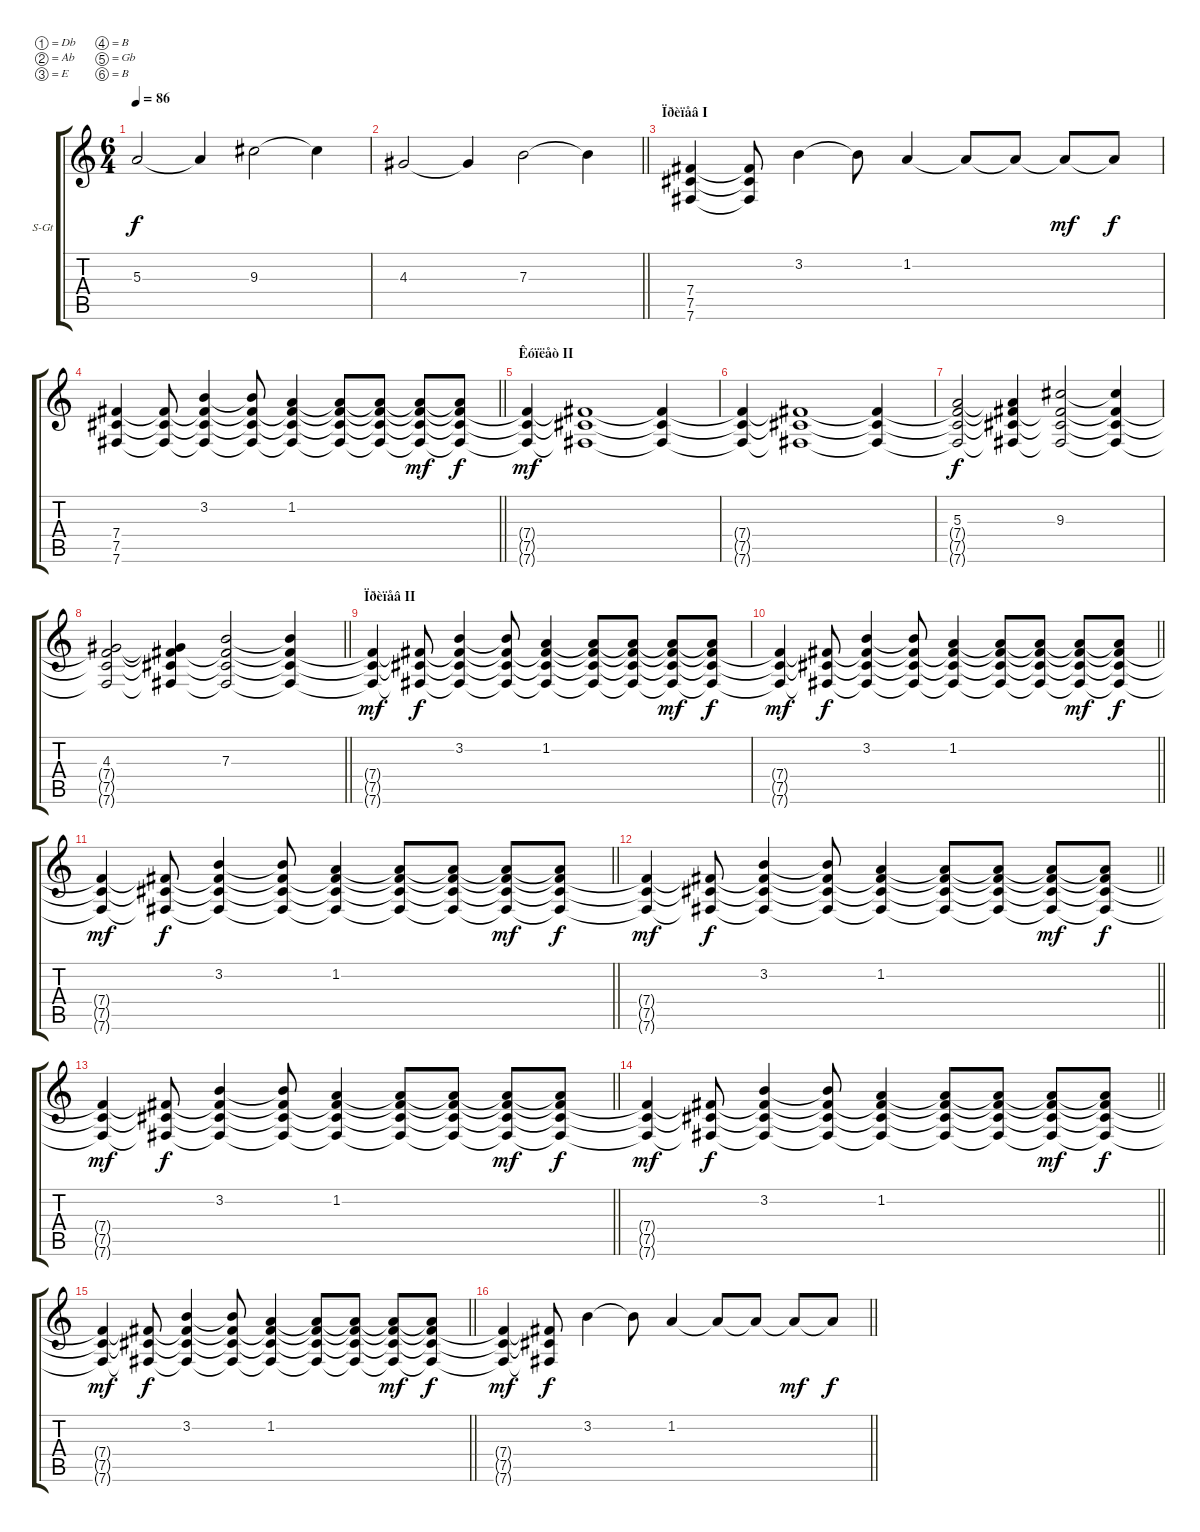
\bracketExtendMode groupsimilarinstruments
\firstSystemTrackNameOrientation horizontal
\otherSystemsTrackNameOrientation horizontal
\track ("êëàâà" "S-Gt") {instrument brightacousticpiano}
\staff {score tabs}
\tuning (Db4 Ab3 E3 B2 Gb2 B1)
\displaytranspose 12
\ts (6 4)
\tempo 86
\clef g2
\ks c
5.3.2{dy f} 5.3{t}.4 9.3.2 9.3{t}.4 |
\barLineRight lightlight
4.3.2 4.3{t}.4 7.3.2 7.3{t}.4 |
\section ("" "Ïðèïåâ I")
(7.4 7.5 7.6).4 (7.4{t} 7.5{t} 7.6{t}).8 3.2.4 3.2{t}.8 1.2.4 1.2{t}.8 1.2{t}.8 1.2{t}.8{dy mf} 1.2{t}.8{dy f} |
\barLineRight lightlight
(7.4 7.5 7.6).4 (7.4{t} 7.5{t} 7.6{t}).8 (3.2 7.4{t} 7.5{t} 7.6{t}).4 (3.2{t} 7.4{t} 7.5{t} 7.6{t}).8 (1.2 7.4{t} 7.5{t} 7.6{t}).4 (1.2{t} 7.4{t} 7.5{t} 7.6{t}).8 (1.2{t} 7.4{t} 7.5{t} 7.6{t}).8 (1.2{t} 7.4{t} 7.5{t} 7.6{t}).8{dy mf} (1.2{t} 7.4{t} 7.5{t} 7.6{t}).8{dy f} |
\section ("" "Êóïëåò II")
(7.4{t} 7.5{t} 7.6{t}).4{dy mf} (7.4{t} 7.5{t} 7.6{t}).1 (7.4{t} 7.5{t} 7.6{t}).4 |
(7.4{t} 7.5{t} 7.6{t}).4 (7.4{t} 7.5{t} 7.6{t}).1 (7.4{t} 7.5{t} 7.6{t}).4 |
(5.3 7.4{t} 7.5{t} 7.6{t}).2{dy f} (5.3{t} 7.4{t} 7.5{t} 7.6{t}).4 (9.3 7.4{t} 7.5{t} 7.6{t}).2 (9.3{t} 7.4{t} 7.5{t} 7.6{t}).4 |
\barLineRight lightlight
(4.3 7.4{t} 7.5{t} 7.6{t}).2 (4.3{t} 7.4{t} 7.5{t} 7.6{t}).4 (7.3 7.4{t} 7.5{t} 7.6{t}).2 (7.3{t} 7.4{t} 7.5{t} 7.6{t}).4 |
\section ("" "Ïðèïåâ II")
(7.4{t} 7.5{t} 7.6{t}).4{dy mf} (7.4{t} 7.5{t} 7.6{t}).8{dy f} (3.2 7.4{t} 7.5{t} 7.6{t}).4 (3.2{t} 7.4{t} 7.5{t} 7.6{t}).8 (1.2 7.4{t} 7.5{t} 7.6{t}).4 (1.2{t} 7.4{t} 7.5{t} 7.6{t}).8 (1.2{t} 7.4{t} 7.5{t} 7.6{t}).8 (1.2{t} 7.4{t} 7.5{t} 7.6{t}).8{dy mf} (1.2{t} 7.4{t} 7.5{t} 7.6{t}).8{dy f} |
\barLineRight lightlight
(7.4{t} 7.5{t} 7.6{t}).4{dy mf} (7.4{t} 7.5{t} 7.6{t}).8{dy f} (3.2 7.4{t} 7.5{t} 7.6{t}).4 (3.2{t} 7.4{t} 7.5{t} 7.6{t}).8 (1.2 7.4{t} 7.5{t} 7.6{t}).4 (1.2{t} 7.4{t} 7.5{t} 7.6{t}).8 (1.2{t} 7.4{t} 7.5{t} 7.6{t}).8 (1.2{t} 7.4{t} 7.5{t} 7.6{t}).8{dy mf} (1.2{t} 7.4{t} 7.5{t} 7.6{t}).8{dy f} |
\barLineRight lightlight
(7.4{t} 7.5{t} 7.6{t}).4{dy mf} (7.4{t} 7.5{t} 7.6{t}).8{dy f} (3.2 7.4{t} 7.5{t} 7.6{t}).4 (3.2{t} 7.4{t} 7.5{t} 7.6{t}).8 (1.2 7.4{t} 7.5{t} 7.6{t}).4 (1.2{t} 7.4{t} 7.5{t} 7.6{t}).8 (1.2{t} 7.4{t} 7.5{t} 7.6{t}).8 (1.2{t} 7.4{t} 7.5{t} 7.6{t}).8{dy mf} (1.2{t} 7.4{t} 7.5{t} 7.6{t}).8{dy f} |
\barLineRight lightlight
(7.4{t} 7.5{t} 7.6{t}).4{dy mf} (7.4{t} 7.5{t} 7.6{t}).8{dy f} (3.2 7.4{t} 7.5{t} 7.6{t}).4 (3.2{t} 7.4{t} 7.5{t} 7.6{t}).8 (1.2 7.4{t} 7.5{t} 7.6{t}).4 (1.2{t} 7.4{t} 7.5{t} 7.6{t}).8 (1.2{t} 7.4{t} 7.5{t} 7.6{t}).8 (1.2{t} 7.4{t} 7.5{t} 7.6{t}).8{dy mf} (1.2{t} 7.4{t} 7.5{t} 7.6{t}).8{dy f} |
\barLineRight lightlight
(7.4{t} 7.5{t} 7.6{t}).4{dy mf} (7.4{t} 7.5{t} 7.6{t}).8{dy f} (3.2 7.4{t} 7.5{t} 7.6{t}).4 (3.2{t} 7.4{t} 7.5{t} 7.6{t}).8 (1.2 7.4{t} 7.5{t} 7.6{t}).4 (1.2{t} 7.4{t} 7.5{t} 7.6{t}).8 (1.2{t} 7.4{t} 7.5{t} 7.6{t}).8 (1.2{t} 7.4{t} 7.5{t} 7.6{t}).8{dy mf} (1.2{t} 7.4{t} 7.5{t} 7.6{t}).8{dy f} |
\barLineRight lightlight
(7.4{t} 7.5{t} 7.6{t}).4{dy mf} (7.4{t} 7.5{t} 7.6{t}).8{dy f} (3.2 7.4{t} 7.5{t} 7.6{t}).4 (3.2{t} 7.4{t} 7.5{t} 7.6{t}).8 (1.2 7.4{t} 7.5{t} 7.6{t}).4 (1.2{t} 7.4{t} 7.5{t} 7.6{t}).8 (1.2{t} 7.4{t} 7.5{t} 7.6{t}).8 (1.2{t} 7.4{t} 7.5{t} 7.6{t}).8{dy mf} (1.2{t} 7.4{t} 7.5{t} 7.6{t}).8{dy f} |
\barLineRight lightlight
(7.4{t} 7.5{t} 7.6{t}).4{dy mf} (7.4{t} 7.5{t} 7.6{t}).8{dy f} (3.2 7.4{t} 7.5{t} 7.6{t}).4 (3.2{t} 7.4{t} 7.5{t} 7.6{t}).8 (1.2 7.4{t} 7.5{t} 7.6{t}).4 (1.2{t} 7.4{t} 7.5{t} 7.6{t}).8 (1.2{t} 7.4{t} 7.5{t} 7.6{t}).8 (1.2{t} 7.4{t} 7.5{t} 7.6{t}).8{dy mf} (1.2{t} 7.4{t} 7.5{t} 7.6{t}).8{dy f} |
\barLineRight lightlight
(7.4{t} 7.5{t} 7.6{t}).4{dy mf} (7.4{t} 7.5{t} 7.6{t}).8{dy f} 3.2.4 3.2{t}.8 1.2.4 1.2{t}.8 1.2{t}.8 1.2{t}.8{dy mf} 1.2{t}.8{dy f}
